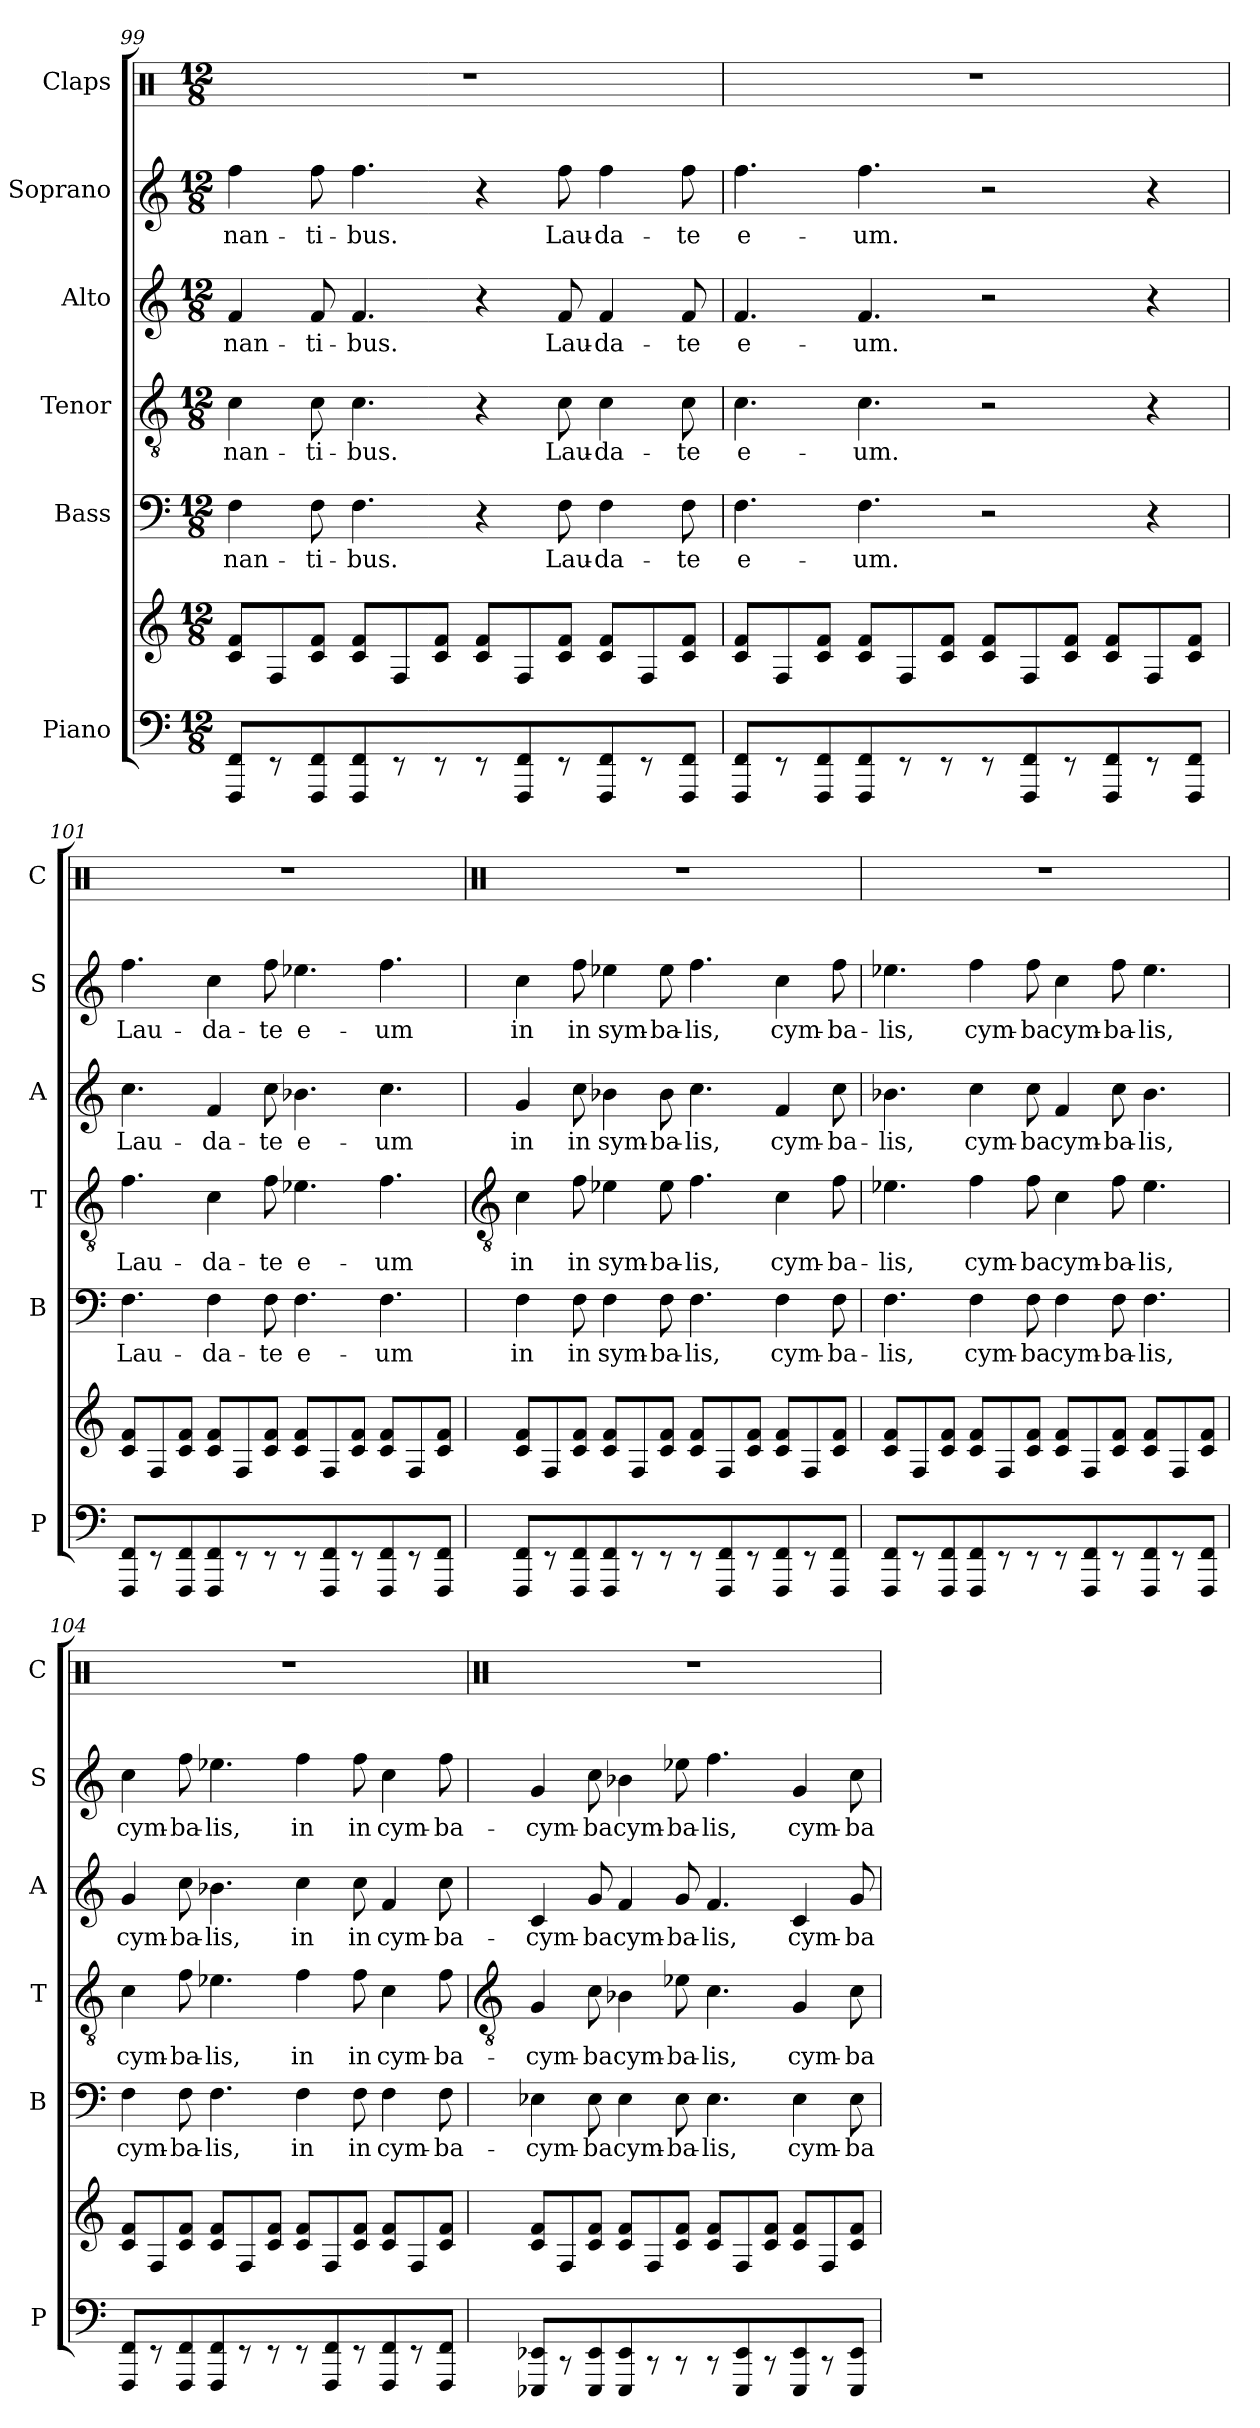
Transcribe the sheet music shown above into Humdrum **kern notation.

**kern	**kern	**kern	**text	**kern	**text	**kern	**text	**kern	**text	**kern
*part6	*part6	*part5	*part5	*part4	*part4	*part3	*part3	*part2	*part2	*part1
*staff7	*staff6	*staff5	*staff5	*staff4	*staff4	*staff3	*staff3	*staff2	*staff2	*staff1
*I"Piano	*	*I"Bass	*	*I"Tenor	*	*I"Alto	*	*I"Soprano	*	*I"Claps
*I'P	*	*I'B	*	*I'T	*	*I'A	*	*I'S	*	*I'C
!!LO:LB:g=z
*clefF4	*clefG2	*clefF4	*	*clefGv2	*	*clefG2	*	*clefG2	*	*clefX
*	*	*	*	*	*	*	*	*	*	*ITrd14c24
*k[]	*k[]	*k[]	*	*k[]	*	*k[]	*	*k[]	*	*k[]
*C:	*C:	*C:	*	*C:	*	*C:	*	*C:	*	*C:
*M12/8	*M12/8	*M12/8	*	*M12/8	*	*M12/8	*	*M12/8	*	*M12/8
=99	=99	=99	=99	=99	=99	=99	=99	=99	=99	=99
!	!	!	!LO:LY:b	!	!LO:LY:b	!	!LO:LY:b	!	!LO:LY:b	!LO:N:vis=1
8FFF 8FF	8c 8fL	4F	-nan-	4c	-nan-	4f	-nan-	4ff	-nan-	1.r
8r	8F	.	.	.	.	.	.	.	.	.
!	!	!	!LO:LY:b	!	!LO:LY:b	!	!LO:LY:b	!	!LO:LY:b	!
8FFF 8FF	8c 8fJ	8F	-ti-	8c	-ti-	8f	-ti-	8ff	-ti-	.
!	!	!	!LO:LY:b	!	!LO:LY:b	!	!LO:LY:b	!	!LO:LY:b	!
8FFF 8FF	8c 8fL	4.F	-bus.	4.c	-bus.	4.f	-bus.	4.ff	-bus.	.
8r	8F	.	.	.	.	.	.	.	.	.
8r	8c 8fJ	.	.	.	.	.	.	.	.	.
8r	8c 8fL	4r	.	4r	.	4r	.	4r	.	.
8FFF 8FF	8F	.	.	.	.	.	.	.	.	.
!	!	!	!LO:LY:b	!	!LO:LY:b	!	!LO:LY:b	!	!LO:LY:b	!
8r	8c 8fJ	8F	Lau-	8c	Lau-	8f	Lau-	8ff	Lau-	.
!	!	!	!LO:LY:b	!	!LO:LY:b	!	!LO:LY:b	!	!LO:LY:b	!
8FFF 8FF	8c 8fL	4F	-da-	4c	-da-	4f	-da-	4ff	-da-	.
8r	8F	.	.	.	.	.	.	.	.	.
!	!	!	!LO:LY:b	!	!LO:LY:b	!	!LO:LY:b	!	!LO:LY:b	!
8FFF 8FFJ	8c 8fJ	8F	-te	8c	-te	8f	-te	8ff	-te	.
=100	=100	=100	=100	=100	=100	=100	=100	=100	=100	=100
!	!	!	!LO:LY:b	!	!LO:LY:b	!	!LO:LY:b	!	!LO:LY:b	!LO:N:vis=1
8FFF 8FF	8c 8fL	4.F	e-	4.c	e-	4.f	e-	4.ff	e-	1.r
8r	8F	.	.	.	.	.	.	.	.	.
8FFF 8FF	8c 8fJ	.	.	.	.	.	.	.	.	.
!	!	!	!LO:LY:b	!	!LO:LY:b	!	!LO:LY:b	!	!LO:LY:b	!
8FFF 8FF	8c 8fL	4.F	-um.	4.c	-um.	4.f	-um.	4.ff	-um.	.
8r	8F	.	.	.	.	.	.	.	.	.
8r	8c 8fJ	.	.	.	.	.	.	.	.	.
8r	8c 8fL	2r	.	2r	.	2r	.	2r	.	.
8FFF 8FF	8F	.	.	.	.	.	.	.	.	.
8r	8c 8fJ	.	.	.	.	.	.	.	.	.
8FFF 8FF	8c 8fL	.	.	.	.	.	.	.	.	.
8r	8F	4r	.	4r	.	4r	.	4r	.	.
8FFF 8FFJ	8c 8fJ	.	.	.	.	.	.	.	.	.
=101	=101	=101	=101	=101	=101	=101	=101	=101	=101	=101
!	!	!	!LO:LY:b	!	!LO:LY:b	!	!LO:LY:b	!	!LO:LY:b	!LO:N:vis=1
8FFF 8FF	8c 8fL	4.F	Lau-	4.f	Lau-	4.cc	Lau-	4.ff	Lau-	1.r
8r	8F	.	.	.	.	.	.	.	.	.
8FFF 8FF	8c 8fJ	.	.	.	.	.	.	.	.	.
!	!	!	!LO:LY:b	!	!LO:LY:b	!	!LO:LY:b	!	!LO:LY:b	!
8FFF 8FF	8c 8fL	4F	-da-	4c	-da-	4f	-da-	4cc	-da-	.
8r	8F	.	.	.	.	.	.	.	.	.
!	!	!	!LO:LY:b	!	!LO:LY:b	!	!LO:LY:b	!	!LO:LY:b	!
8r	8c 8fJ	8F	-te	8f	-te	8cc	-te	8ff	-te	.
!	!	!	!LO:LY:b	!	!LO:LY:b	!	!LO:LY:b	!	!LO:LY:b	!
8r	8c 8fL	4.F	e-	4.e-X	e-	4.b-X	e-	4.ee-X	e-	.
8FFF 8FF	8F	.	.	.	.	.	.	.	.	.
8r	8c 8fJ	.	.	.	.	.	.	.	.	.
!	!	!	!LO:LY:b	!	!LO:LY:b	!	!LO:LY:b	!	!LO:LY:b	!
8FFF 8FF	8c 8fL	4.F	-um	4.f	-um	4.cc	-um	4.ff	-um	.
8r	8F	.	.	.	.	.	.	.	.	.
8FFF 8FFJ	8c 8fJ	.	.	.	.	.	.	.	.	.
!!LO:LB:g=z
=102	=102	=102	=102	=102	=102	=102	=102	=102	=102	=102
*	*	*	*	*clefGv2	*	*	*	*	*	*clefX
!	!	!	!LO:LY:b	!	!LO:LY:b	!	!LO:LY:b	!	!LO:LY:b	!LO:N:vis=1
8FFF 8FF	8c 8fL	4F	in	4c	in	4g	in	4cc	in	1.r
8r	8F	.	.	.	.	.	.	.	.	.
!	!	!	!LO:LY:b	!	!LO:LY:b	!	!LO:LY:b	!	!LO:LY:b	!
8FFF 8FF	8c 8fJ	8F	in	8f	in	8cc	in	8ff	in	.
!	!	!	!LO:LY:b	!	!LO:LY:b	!	!LO:LY:b	!	!LO:LY:b	!
8FFF 8FF	8c 8fL	4F	sym-	4e-X	sym-	4b-X	sym-	4ee-X	sym-	.
8r	8F	.	.	.	.	.	.	.	.	.
!	!	!	!LO:LY:b	!	!LO:LY:b	!	!LO:LY:b	!	!LO:LY:b	!
8r	8c 8fJ	8F	-ba-	8e-	-ba-	8b-	-ba-	8ee-	-ba-	.
!	!	!	!LO:LY:b	!	!LO:LY:b	!	!LO:LY:b	!	!LO:LY:b	!
8r	8c 8fL	4.F	-lis,	4.f	-lis,	4.cc	-lis,	4.ff	-lis,	.
8FFF 8FF	8F	.	.	.	.	.	.	.	.	.
8r	8c 8fJ	.	.	.	.	.	.	.	.	.
!	!	!	!LO:LY:b	!	!LO:LY:b	!	!LO:LY:b	!	!LO:LY:b	!
8FFF 8FF	8c 8fL	4F	cym-	4c	cym-	4f	cym-	4cc	cym-	.
8r	8F	.	.	.	.	.	.	.	.	.
!	!	!	!LO:LY:b	!	!LO:LY:b	!	!LO:LY:b	!	!LO:LY:b	!
8FFF 8FFJ	8c 8fJ	8F	-ba-	8f	-ba-	8cc	-ba-	8ff	-ba-	.
=103	=103	=103	=103	=103	=103	=103	=103	=103	=103	=103
!	!	!	!LO:LY:b	!	!LO:LY:b	!	!LO:LY:b	!	!LO:LY:b	!LO:N:vis=1
8FFF 8FF	8c 8fL	4.F	-lis,	4.e-X	-lis,	4.b-X	-lis,	4.ee-X	-lis,	1.r
8r	8F	.	.	.	.	.	.	.	.	.
8FFF 8FF	8c 8fJ	.	.	.	.	.	.	.	.	.
!	!	!	!LO:LY:b	!	!LO:LY:b	!	!LO:LY:b	!	!LO:LY:b	!
8FFF 8FF	8c 8fL	4F	cym-	4f	cym-	4cc	cym-	4ff	cym-	.
8r	8F	.	.	.	.	.	.	.	.	.
!	!	!	!LO:LY:b	!	!LO:LY:b	!	!LO:LY:b	!	!LO:LY:b	!
8r	8c 8fJ	8F	-ba	8f	-ba	8cc	-ba	8ff	-ba	.
!	!	!	!LO:LY:b	!	!LO:LY:b	!	!LO:LY:b	!	!LO:LY:b	!
8r	8c 8fL	4F	cym-	4c	cym-	4f	cym-	4cc	cym-	.
8FFF 8FF	8F	.	.	.	.	.	.	.	.	.
!	!	!	!LO:LY:b	!	!LO:LY:b	!	!LO:LY:b	!	!LO:LY:b	!
8r	8c 8fJ	8F	-ba-	8f	-ba-	8cc	-ba-	8ff	-ba-	.
!	!	!	!LO:LY:b	!	!LO:LY:b	!	!LO:LY:b	!	!LO:LY:b	!
8FFF 8FF	8c 8fL	4.F	-lis,	4.e-	-lis,	4.b-	-lis,	4.ee-	-lis,	.
8r	8F	.	.	.	.	.	.	.	.	.
8FFF 8FFJ	8c 8fJ	.	.	.	.	.	.	.	.	.
=104	=104	=104	=104	=104	=104	=104	=104	=104	=104	=104
!	!	!	!LO:LY:b	!	!LO:LY:b	!	!LO:LY:b	!	!LO:LY:b	!LO:N:vis=1
8FFF 8FF	8c 8fL	4F	cym-	4c	cym-	4g	cym-	4cc	cym-	1.r
8r	8F	.	.	.	.	.	.	.	.	.
!	!	!	!LO:LY:b	!	!LO:LY:b	!	!LO:LY:b	!	!LO:LY:b	!
8FFF 8FF	8c 8fJ	8F	-ba-	8f	-ba-	8cc	-ba-	8ff	-ba-	.
!	!	!	!LO:LY:b	!	!LO:LY:b	!	!LO:LY:b	!	!LO:LY:b	!
8FFF 8FF	8c 8fL	4.F	-lis,	4.e-X	-lis,	4.b-X	-lis,	4.ee-X	-lis,	.
8r	8F	.	.	.	.	.	.	.	.	.
8r	8c 8fJ	.	.	.	.	.	.	.	.	.
!	!	!	!LO:LY:b	!	!LO:LY:b	!	!LO:LY:b	!	!LO:LY:b	!
8r	8c 8fL	4F	in	4f	in	4cc	in	4ff	in	.
8FFF 8FF	8F	.	.	.	.	.	.	.	.	.
!	!	!	!LO:LY:b	!	!LO:LY:b	!	!LO:LY:b	!	!LO:LY:b	!
8r	8c 8fJ	8F	in	8f	in	8cc	in	8ff	in	.
!	!	!	!LO:LY:b	!	!LO:LY:b	!	!LO:LY:b	!	!LO:LY:b	!
8FFF 8FF	8c 8fL	4F	cym-	4c	cym-	4f	cym-	4cc	cym-	.
8r	8F	.	.	.	.	.	.	.	.	.
!	!	!	!LO:LY:b	!	!LO:LY:b	!	!LO:LY:b	!	!LO:LY:b	!
8FFF 8FFJ	8c 8fJ	8F	-ba-	8f	-ba-	8cc	-ba-	8ff	-ba-	.
!!LO:LB:g=z
=105	=105	=105	=105	=105	=105	=105	=105	=105	=105	=105
*	*	*	*	*clefGv2	*	*	*	*	*	*clefX
!	!	!	!LO:LY:b	!	!LO:LY:b	!	!LO:LY:b	!	!LO:LY:b	!LO:N:vis=1
8EEE-X 8EE-X	8c 8fL	4E-X	-cym-	4G	-cym-	4c	-cym-	4g	-cym-	1.r
8r	8F	.	.	.	.	.	.	.	.	.
!	!	!	!LO:LY:b	!	!LO:LY:b	!	!LO:LY:b	!	!LO:LY:b	!
8EEE- 8EE-	8c 8fJ	8E-	-ba	8c	-ba	8g	-ba	8cc	-ba	.
!	!	!	!LO:LY:b	!	!LO:LY:b	!	!LO:LY:b	!	!LO:LY:b	!
8EEE- 8EE-	8c 8fL	4E-	cym-	4B-X	cym-	4f	cym-	4b-X	cym-	.
8r	8F	.	.	.	.	.	.	.	.	.
!	!	!	!LO:LY:b	!	!LO:LY:b	!	!LO:LY:b	!	!LO:LY:b	!
8r	8c 8fJ	8E-	-ba-	8e-X	-ba-	8g	-ba-	8ee-X	-ba-	.
!	!	!	!LO:LY:b	!	!LO:LY:b	!	!LO:LY:b	!	!LO:LY:b	!
8r	8c 8fL	4.E-	-lis,	4.c	-lis,	4.f	-lis,	4.ff	-lis,	.
8EEE- 8EE-	8F	.	.	.	.	.	.	.	.	.
8r	8c 8fJ	.	.	.	.	.	.	.	.	.
!	!	!	!LO:LY:b	!	!LO:LY:b	!	!LO:LY:b	!	!LO:LY:b	!
8EEE- 8EE-	8c 8fL	4E-	cym-	4G	cym-	4c	cym-	4g	cym-	.
8r	8F	.	.	.	.	.	.	.	.	.
!	!	!	!LO:LY:b	!	!LO:LY:b	!	!LO:LY:b	!	!LO:LY:b	!
8EEE- 8EE-J	8c 8fJ	8E-	-ba	8c	-ba	8g	-ba	8cc	-ba	.
=	=	=	=	=	=	=	=	=	=	=
*-	*-	*-	*-	*-	*-	*-	*-	*-	*-	*-
